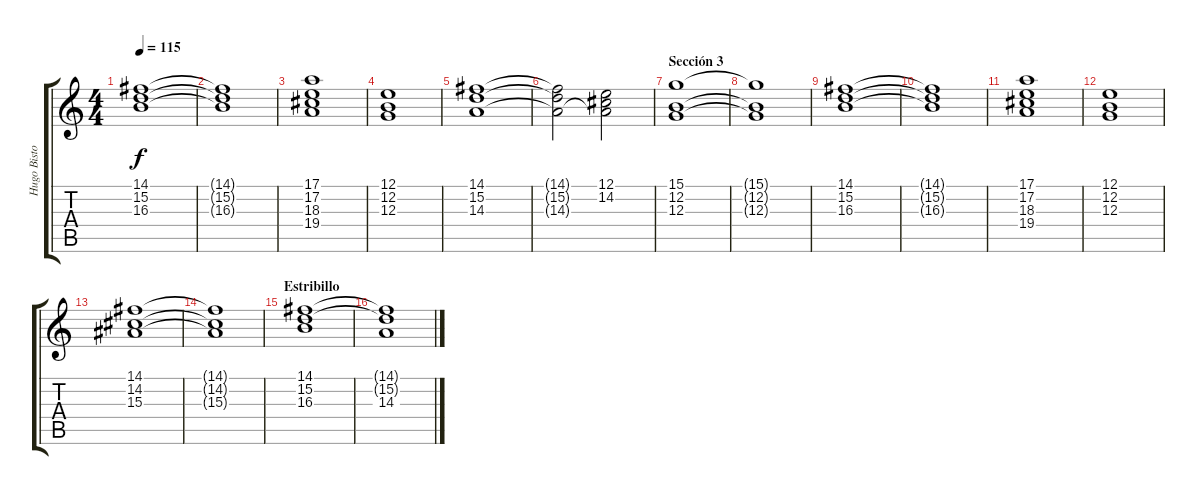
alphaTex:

\track ("Hugo Bistolfi" "Hugo Bisto") {instrument stringensemble1}
\staff {score tabs}
\tuning (E4 B3 G3 D3 A2 E2) {hide}
\ts (4 4)
\tempo 115
\clef g2
\ks c
(14.1 15.2 16.3).1{dy f} |
(14.1{t} 15.2{t} 16.3{t}).1 |
(17.1 17.2 18.3 19.4).1 |
(12.1 12.2 12.3).1 |
(14.1 15.2 14.3).1 |
(14.1{t} 15.2{t} 14.3{t}).2 (12.1 14.2 14.3{t}).2 |
\section ("" "Sección 3")
(15.1 12.2 12.3).1 |
(15.1{t} 12.2{t} 12.3{t}).1 |
(14.1 15.2 16.3).1 |
(14.1{t} 15.2{t} 16.3{t}).1 |
(17.1 17.2 18.3 19.4).1 |
(12.1 12.2 12.3).1 |
(14.1 14.2 15.3).1 |
(14.1{t} 14.2{t} 15.3{t}).1 |
\section ("" "Estribillo")
(14.1 15.2 16.3).1 |
(14.1{t} 15.2{t} 14.3).1
